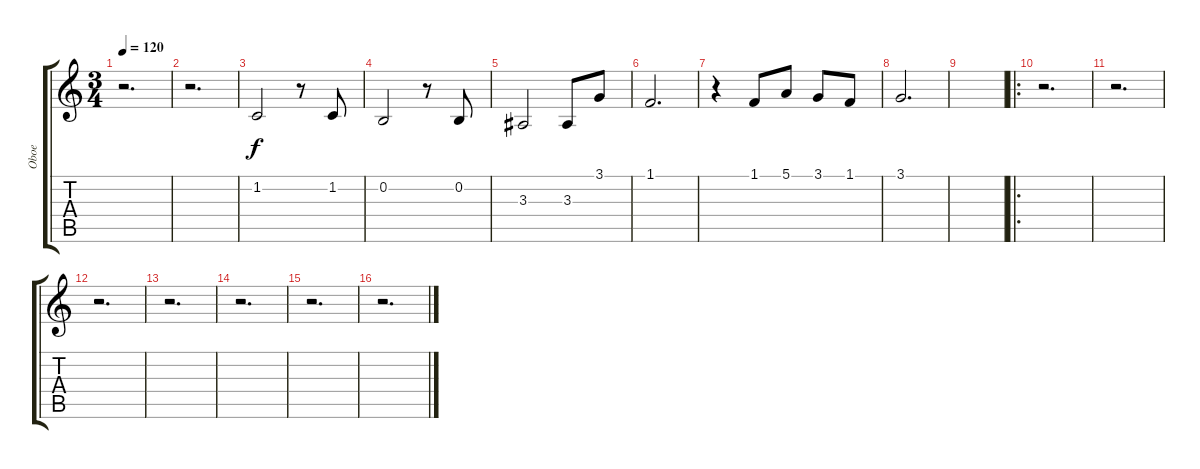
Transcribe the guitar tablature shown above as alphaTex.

\track ("Oboe" "Oboe") {instrument oboe}
\staff {score tabs}
\tuning (E4 B3 G3 D3 A2 E2) {hide}
\ts (3 4)
\tempo 120
\clef g2
\ks c
r.2{d dy f} |
r.2{d} |
1.2.2 r.8 1.2.8 |
0.2.2 r.8 0.2.8 |
3.3.2 3.3.8 3.1.8 |
1.1.2{d} |
r.4 1.1.8 5.1.8 3.1.8 1.1.8 |
3.1.2{d} |
|
\ro
r.2{d} |
r.2{d} |
r.2{d} |
r.2{d} |
r.2{d} |
r.2{d} |
r.2{d}
